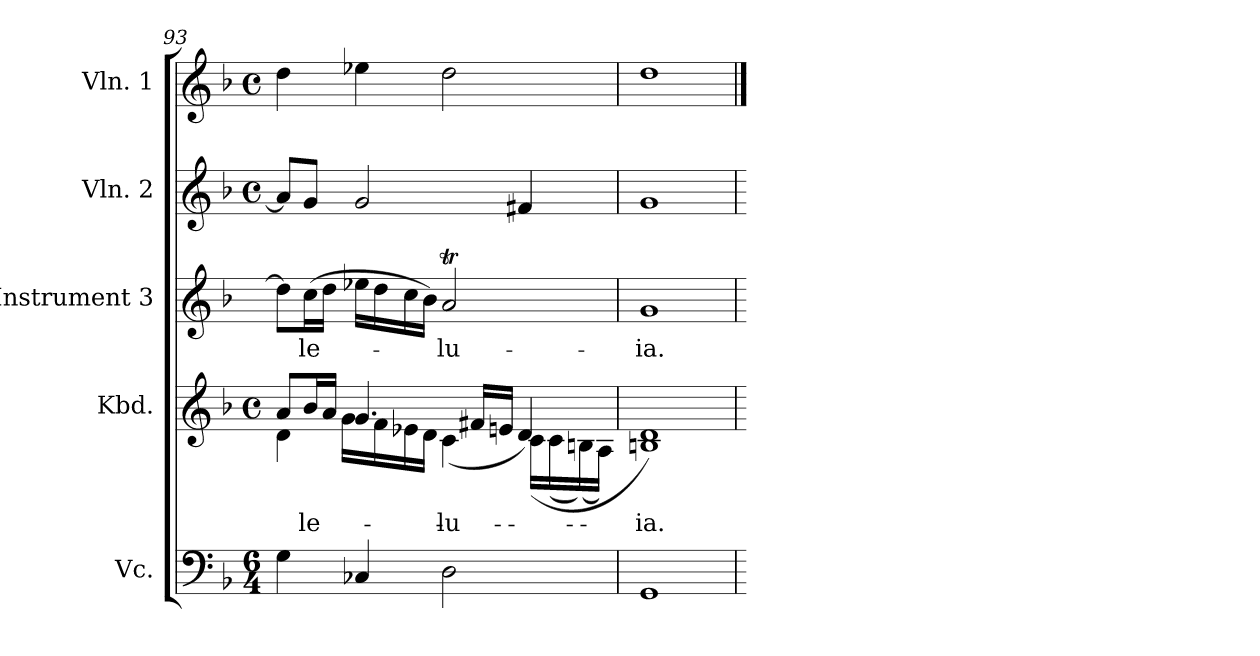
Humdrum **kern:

**kern	**kern	**text	**kern	**text	**kern	**kern
*part5	*part4	*part4	*part3	*part3	*part2	*part1
*staff5	*staff4	*staff4	*staff3	*staff3	*staff2	*staff1
*I"Vc.	*I"Kbd.	*	*I"Instrument 3	*	*I"Vln. 2	*I"Vln. 1
*I'Vc	*	*	*	*	*	*
*clefF4	*clefG2	*	*clefG2	*	*clefG2	*clefG2
*k[b-]	*k[b-]	*	*k[b-]	*	*k[b-]	*k[b-]
*F:	*F:	*	*F:	*	*F:	*F:
*M6/4	*M4/4	*	*	*	*M4/4	*M4/4
*	*met(c)	*	*	*	*met(c)	*met(c)
=93	=93	=93	=93	=93	=93	=93
*	*^	*	*	*	*	*
4G\	8a/L	4d\	.	8dd\L]	.	8a/L]	4dd\
!	!	!	!LO:LY:a:cj	!	!LO:LY:b:cj	!	!
.	16b-/	.	-le-	(>16cc\	-le-	8g/J	.
.	16a/J	.	.	16dd\J	.	.	.
4C-/	4.g/	16g\L	.	16ee-X\L	.	2g/	4ee-X\
.	.	16f\	.	16dd\	.	.	.
.	.	16e-X\	.	16cc\	.	.	.
.	.	16d\J	.	16b-\J)	.	.	.
!	!	!	!LO:LY:a:cj	!	!LO:LY:b:cj	!	!
2D\	.	(<4c\	-lu-	2at/	-lu-	.	2dd\
.	16f#X/L	.	.	.	.	.	.
.	16en/J	.	.	.	.	.	.
.	4d/)	(<16c\L	.	.	.	4f#X/	.
.	.	(>16c\	.	.	.	.	.
.	.	(>16Bn\)	.	.	.	.	.
.	.	16A\J)	.	.	.	.	.
=94	=94	=94	=94	=94	=94	=94	=94
!	!	!	!LO:LY:a:cj	!	!LO:LY:b:cj	!	!
*	*v	*v	*	*	*	*	*
1GG	1d 1Bn)	-ia.	1g	-ia.	1g	1dd
=	=	==	=	==	=	==
*-	*-	*-	*-	*-	*-	*-
